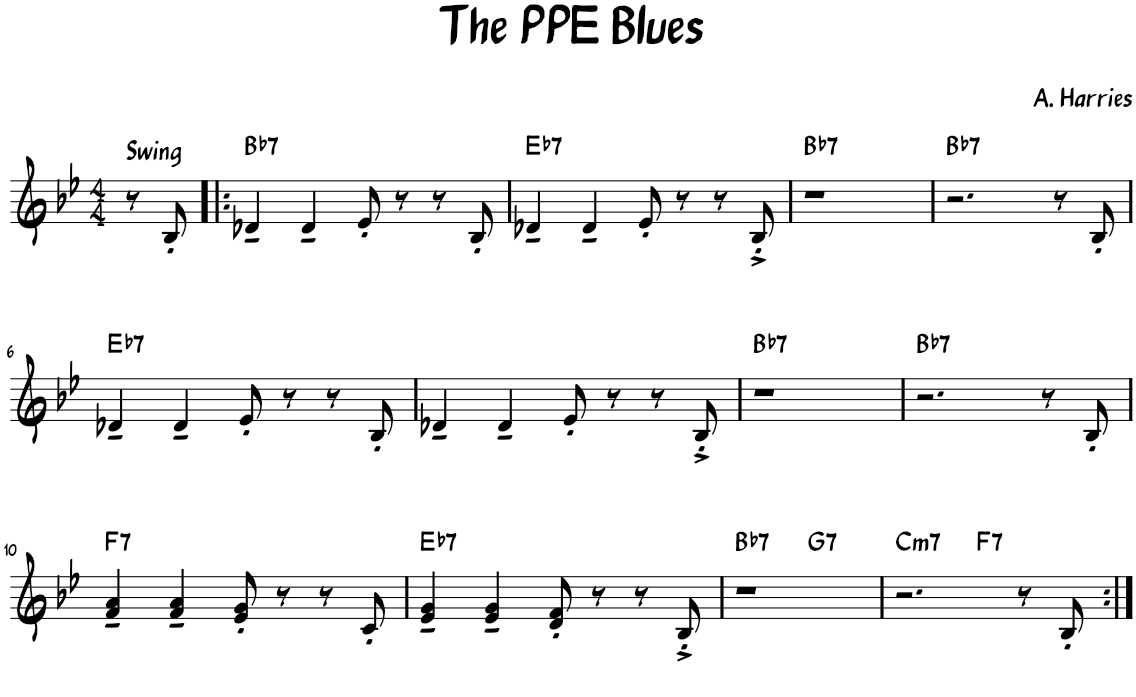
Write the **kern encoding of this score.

**kern	**harte
*part1	*part1
*staff1	*
*I"Piano	*
*I'Pno.	*
*clefG2	*
*k[b-e-]	*
*M4/4	*
=1	=1
!LO:TX:a:t=Swing	!
8r	.
8B-'/	.
=2!|:	=2!|:
!	!LO:H:kt=7
4d-X~/	Bb:7
4d-~/	.
8e-'/	.
8r	.
8r	.
8B-'/	.
=3	=3
!	!LO:H:kt=7
4d-X~/	Eb:7
4d-~/	.
8e-'/	.
8r	.
8r	.
8B-'^/	.
=4	=4
!	!LO:H:kt=7
1r	Bb:7
=5	=5
!	!LO:H:kt=7
2.r	Bb:7
8r	.
8B-'/	.
!!LO:LB:g=z
=6	=6
!	!LO:H:kt=7
4d-X~/	Eb:7
4d-~/	.
8e-'/	.
8r	.
8r	.
8B-'/	.
=7	=7
4d-X~/	.
4d-~/	.
8e-'/	.
8r	.
8r	.
8B-'^/	.
=8	=8
!	!LO:H:kt=7
1r	Bb:7
=9	=9
!	!LO:H:kt=7
2.r	Bb:7
8r	.
8B-'/	.
!!LO:LB:g=z
=10	=10
!	!LO:H:kt=7
4f/~ 4a/~	F:7
4f/~ 4a/~	.
8e-/' 8g/'	.
8r	.
8r	.
8c'/	.
=11	=11
!	!LO:H:kt=7
4e-/~ 4g/~	Eb:7
4e-/~ 4g/~	.
8d/' 8f/'	.
8r	.
8r	.
8B-'^/	.
=12	=12
!	!LO:H:kt=7
*^	*
1r	2ryy	Bb:7
!	!	!LO:H:kt=7
.	2ryy	G:7
=13	=13	=13
!	!	!LO:H:kt=m7
2.r	2ryy	C:min7
!	!	!LO:H:kt=7
.	2ryy	F:7
8r	.	.
!LO:N:head=solid	!	!
8B-'/	.	.
*v	*v	*
=:|!	=:|!
*-	*-
